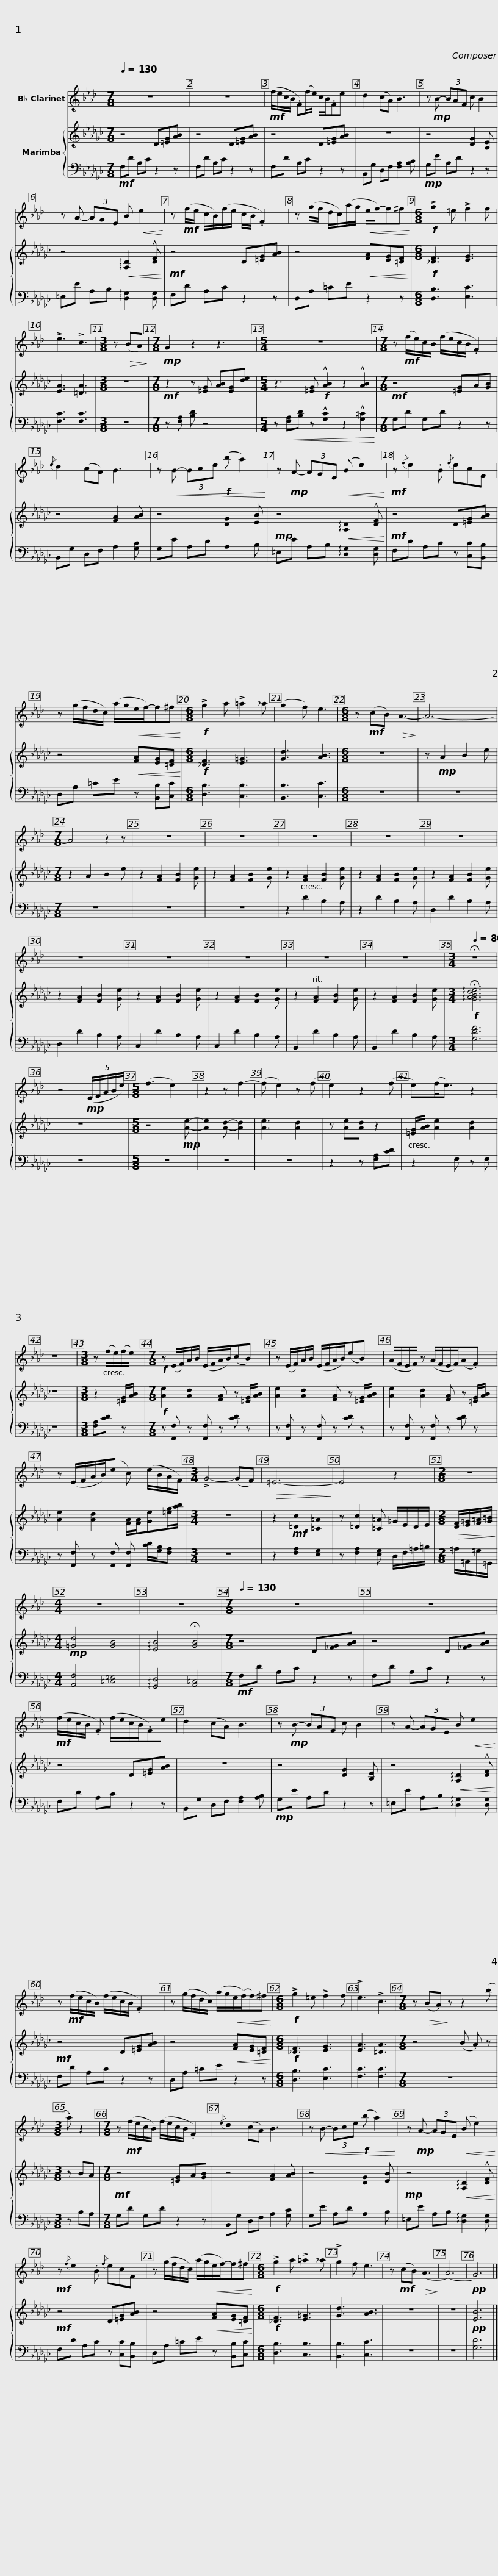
X:1
%%score 1 { 2 | 3 }
L:1/8
Q:1/4=130
M:7/8
I:linebreak $
K:Gb
V:1 treble transpose=-2
V:2 treble
V:3 bass
V:1
[K:Ab] z7 | z7 |!mf! (f/e/c/B/ .F)(f/e/) c/B/.Fe | d2 (cA) B3 |$ z!mp! B- (3BAF c B2 | %5
 z A- (3AGE B!<(! e2!<)! | z!mf! (f/e/ c/B/)(f/e/ c/B/ .F2) |$ z (g/f/ d/c/)(a/g/!<(! e/f/-)f^f!<)! |[M:6/8]!f! !>!g2 =e !>!f2 f | !>!e3 !>!c3 | %10
[M:3/8] z!>(! (BA)!>)! |[M:7/8]!mp! G2 z2 z3 |$[M:5/4] z10 |[M:7/8] z!mf! (f/e/)c/B/ (f/e/c/B/ .F2) |{/e} d2 (cA) B3 | %15
 z!<(! B- (3Bce!f! (b a2)!<)! |$ z!mp! A- (3AGE!<(! (B e2)!<)! |!mf! z{/f} e2 .B{/f} ecF | z (g/f/d/c/) (a/g/!<(!e/f/-)f^f!<)! |[M:6/8]!f! !>!g2 a !>!=a2 _a |$ %20
 (g2 f) e3 |[M:6/8] z!mf! (cB)!>(! A3-!>)! | A6- |[M:7/8] A4 z2 z | z7 | %25
 z7 | z7 | z7 |$ z7 | z7 | %30
 z7 | z7 | z7 | z7 |[M:3/4][Q:1/4=80] !fermata!z6 | %35
 z4!mp! (5:4:5(E/F/A/B/e/) |$[M:5/8] (f3 e2) | z2 z f2- | (f e2) z (f | e2) z2 (f | %40
 e)(f<e) z2 | z5 |[M:3/8] z (f/e/)(f/e/) |$[M:7/8]!f! z (E/F/)A/B/ (E/F/A/B/)(cB) | z (E/F/)A/B/ (E/F/A/B/)(eB) | %45
 (A/F/E/F/) z (A/F/E/F/)(A.F) |$ z (E/F/A/B/)(e c) (e/B/A/F/) |[M:3/4] !>!G4- (GF) |!>(! =E6-!>)! | E4 z2 | %50
[M:2/8] z2 |$[M:4/4] z8 | z8 |[M:7/8][Q:1/4=130] z7 | z7 | %55
!mf! (f/e/c/B/ .F) (f/e/c/B/.F)e |$ d2 (cA) B3 | z!mp! B- (3BAF c B2 | z A- (3AGE B!<(! e2!<)! | z!mf! (f/e/c/B/) (f/e/c/B/ .F2) |$ %60
 z (g/f/d/c/) (a/g/!<(!e/(f/)f)^f!<)! |[M:6/8]!f! !>!g2 =e !>!f2 f | !>!e3 !>!c3 |[M:7/8] z!>(! (B.A)!>)! z z2 (b |[M:3/8] .a) z2 |$ %65
[M:7/8] z!mf! (f/e/c/B/) (f/e/c/B/ .F2) |{/e} d2 (cA) B3 | z!<(! B- (3Bce!f! (b a2)!<)! | z!mp! A- (3AGE!<(! (B e2)!<)! |$!mf! z{/f} e2 .B{/f} ecF | %70
 z (g/f/d/c/) (a/g/!<(!e/f/-)f^f!<)! |[M:6/8]!f! !>!g2 a !>!=a2 _a | !>!g2 f e3 | z!mf! (cB)!>(! (A3!>)! |$ (A6) | %75
!pp! G6) |] %76
V:2
 z4 D[=EG][AB] | z4 D[=EG][AB] | z4 D[=EG][AB] | z7 |$ z4 [DG]2 [B,E] | %5
 z4!<(! !arpeggio![A,D]2 !^![DF]!<)! |!mf! z4 D[=EG][AB] |$ z4!<(! [FA][EG][=DF]!<)! |[M:6/8]!f! [_DF]3 [EG]3 | [EA]3 [=DA]3 | %10
[M:3/8] z3 |[M:7/8]!mf! z2 z [=EG] [AB][EG][de] |$[M:5/4] z3 [=EG]!f! !^![AB]2 z2 !^![AB]2 |[M:7/8]!mf! z4 [=EG]A[GB] | z4 [FA]2 [AB] | %15
 z4 [DG]2 [EB] |$!mp! z4!<(! !arpeggio![A,D]2 !^![DF]!<)! |!mf! z4 D[=EG][AB] | z4!<(! [FA][EG][=DF]!<)! |[M:6/8]!f! [_DF]3 [E=G]3 |$ %20
 [Gd]3 [AB]3 |[M:6/8] z6 | z!mp! A2 B2 e |[M:7/8] z2 A2 B2 e | z2 [FA]2 [FB]2 [Ge] | %25
 z2 [FA]2 [FB]2 [Ge] | z2 [FA]2 [FB]2 [Ge] | z2 [FA]2 [FB]2 [Ge] |$ z2 [FA]2 [FB]2 [Ge] | z2 [FA]2 [FB]2 [Ge] | %30
 z2 [FA]2 [FB]2 [Ge] | z2 [FA]2 [FB]2 [Ge] | z2 [FA]2 [FB]2 [Ge] | z2 [FA]2 [FB]2 [Ge] |[M:3/4]!f! !arpeggio!!fermata![GABde]6 | %35
 z6 |$[M:5/8] z4!mp! [Ae]- | [Ae]2 [Ad]- [Ad]2 | [Ae]3 [Ad]2 | z [Ae][Ad] z2 | %40
 [=EG]/[AB]/ [Ae]2 [Ad]2 | z5 |[M:3/8] z2 [=EG]/[AB]/ |$[M:7/8]!f! [Ae]2 [Ad]2 [FA] z [=EG]/[AB]/ | [Ae]2 [Ad]2 [FA] z [=EG]/[AB]/ | %45
 [Ae]2 [Ad]2 [FA] z [=EG]/[AB]/ |$ [Ae]2 [Ad]2 [FA]/[FA]/[Ge][=eg]/[ab]/ |[M:3/4] z6 | z2!mf! [=Dc]2 [=C=A]2 | z [=Dc]2 [=C=A] =G/E/D/E/ | %50
[M:2/8]!>(! [DF]/[E=G]/[F=A]/[G=B]/!>)! |$[M:4/4]!mp! [=Gd]4 [GB]4 | !arpeggio![EB]4 !fermata![GB]4 |[M:7/8] z4 D[_FG][AB] | z4 D[_FG][AB] | %55
 z4 D[=EG][AB] |$ z7 | z4 [DG]2 [B,E] | z4!<(! !arpeggio![A,D]2 !^![DF]!<)! |!mf! z4 D[=EG][AB] |$ %60
 z4!<(! [FA][EG][=DF]!<)! |[M:6/8]!f! [_DF]3 [EG]3 | [EA]3 [=DA]3 |[M:7/8] z4 (B .A) z |[M:3/8] z BA |$ %65
[M:7/8]!mf! z4 [=EG]A[GB] | z4 [FA]2 [AB] | z4 [DG]2 [EB] |!mp! z4!<(! !arpeggio![A,D]2 !^![DF]!<)! |$!mf! z4 D[=EG][AB] | %70
 z4!<(! [FA][EG][=DF]!<)! |[M:6/8]!f! [_DF]3 [E=G]3 | [Gd]3 [AB]3 | z6 |$ z6 | %75
!pp! [EB]6 |] %76
V:3
!mf! F,D A,C z2 z | F,D A,C z2 z | F,D A,C z2 z | B,,G, D,F, [F,A,]2 [A,B,] |$!mp! G,E A,D z2 z | %5
 =E,E A,B, !arpeggio![D,G,]2 [D,G,] | F,D A,C z2 z |$ D,A, =CE z2 z |[M:6/8] [D,B,]3 [E,C]3 | [F,C]3 [F,C]3 | %10
[M:3/8] z3 |[M:7/8] z [F,A,] [B,D] z4 |$[M:5/4] z!<(! [F,A,][B,D] z !^![G,C]2 z2 !^![G,=C]2!<)! |[M:7/8] G,D G,D z2 z | B,,G, D,F, A,2 [G,C] | %15
 G,E A,D A,2 B, |$ =E,E A,B, !arpeggio![D,G,]2 [D,G,] | F,D A,C z [C,C][B,,B,] | D,A, =CE z [B,,B,][C,C] |[M:6/8] [D,B,]3 [C,B,]3 |$ %20
 [B,,B,]3 [C,C]3 |[M:6/8] z6 | z6 |[M:7/8] z7 | z7 | %25
 z7 | z2 D2 B,2 A, | z2 D2 B,2 A, |$ D,2 D2 B,2 A, | D,2 D2 B,2 A, | %30
 C,2 D2 B,2 A, | C,2 D2 B,2 A, | B,,2 D2 B,2 A, | B,,2 D2 B,2 A, |[M:3/4] [G,DF]6 | %35
 z6 |$[M:5/8] z5 | z5 | z5 | z2 z [F,A,][CD] | %40
 z2 F, z F, | z5 |[M:3/8] [F,A,][CD] z |$[M:7/8] z [F,,F,] z [F,,F,] z [CD] z | z [F,,F,] z [F,,F,] z [CD] z | %45
 z [F,,F,] z [F,,F,] z [CD] z |$ z [F,,F,] z [F,,F,] [F,,F,] [CD]/[G,B,]/[F,A,] |[M:3/4] z6 | z2 [F,A,]2 [E,G,]2 | z [F,A,]2 [E,G,] D,/F,/=A,/=B,/ | %50
[M:2/8] =A,/=A,,/=G,/=G,,/ |$[M:4/4] [A,,F,]4 [=C,=E,]4 | !arpeggio![G,,D,]4 [A,,=C,]4 |[M:7/8]!mf! F,D A,C z2 z | F,D A,C z2 z | %55
 F,D A,C z2 z |$ B,,G, D,F, [F,A,]2 [A,B,] |!mp! G,E A,D z2 z | =E,E A,B, !arpeggio![D,G,]2 [D,G,] | F,D A,C z2 z |$ %60
 D,A, =CE z2 z |[M:6/8] [D,B,]3 [E,C]3 | [F,C]3 [F,C]3 |[M:7/8] z7 |[M:3/8] z B,A, |$ %65
[M:7/8] G,D G,D z2 z | B,,G, D,F, A,2 [G,C] | G,E A,D A,2 B, | =E,E A,B, !arpeggio![D,G,]2 [D,G,] |$ F,D A,C z [C,C][B,,B,] | %70
 D,A, =CE z [B,,B,][C,C] |[M:6/8] [D,B,]3 [C,B,]3 | [B,,B,]3 [C,C]3 | z6 |$ z6 | %75
 [G,D]6 |] %76
